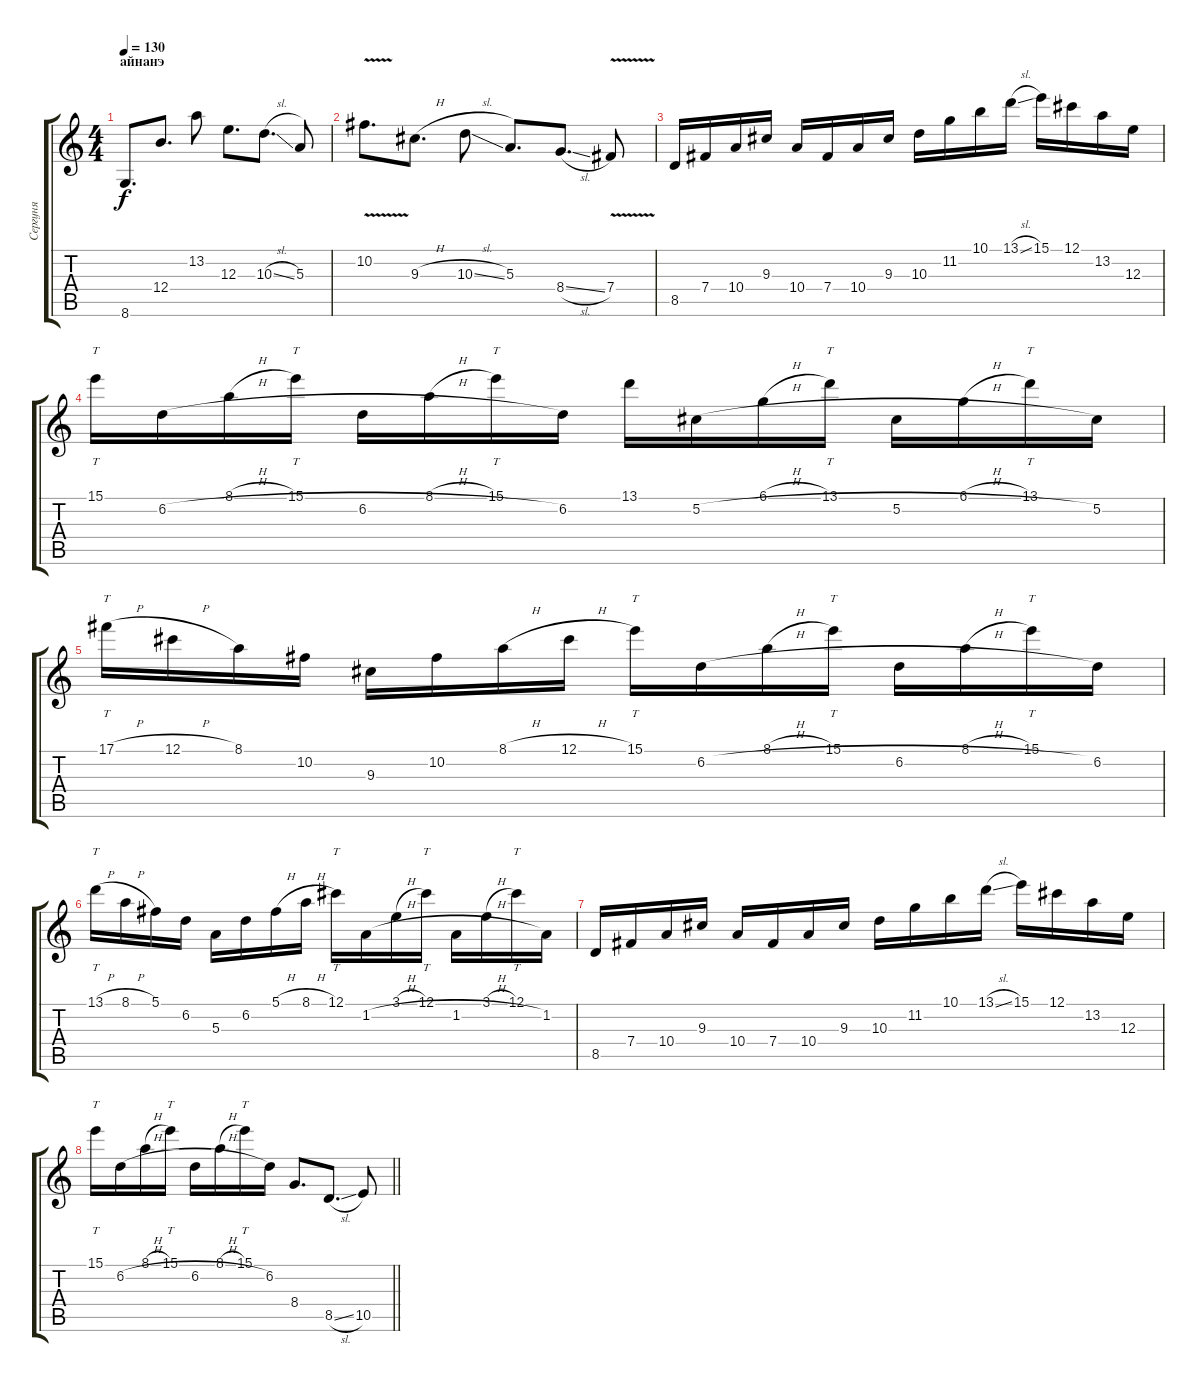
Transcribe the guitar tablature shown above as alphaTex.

\track ("Сергуня" "Сергуня") {instrument distortionguitar}
\staff {score tabs}
\tuning (Db4 Ab3 E3 B2 Gb2 B1) {hide}
\ts (4 4)
\section ("" "айнанэ")
\tempo 130
\clef g2
\ks c
8.6.8{d dy f} 12.4.8{d} 13.2.8 12.3.8{d} 10.3{sl}.8{d} 5.3.8 |
10.2{v}.8{d} 9.3{h}.8{d} 10.3{sl}.8 5.3.8{d} 8.4{sl}.8{d} 7.4{v}.8 |
8.5.16 7.4.16 10.4.16 9.3.16 10.4.16 7.4.16 10.4.16 9.3.16 10.3.16 11.2.16 10.1.16 13.1{sl}.16 15.1.16 12.1.16 13.2.16 12.3.16 |
15.1.16{tt} 6.2{h}.16 8.1{h}.16 15.1.16{tt} 6.2{h}.16 8.1{h}.16 15.1.16{tt} 6.2.16 13.1.16 5.2{h}.16 6.1{h}.16 13.1.16{tt} 5.2{h}.16 6.1{h}.16 13.1.16{tt} 5.2.16 |
17.1{h}.16{tt} 12.1{h}.16 8.1.16 10.2.16 9.3.16 10.2.16 8.1{h}.16 12.1{h}.16 15.1.16{tt} 6.2{h}.16 8.1{h}.16 15.1.16{tt} 6.2{h}.16 8.1{h}.16 15.1.16{tt} 6.2.16 |
13.1{h}.16{tt} 8.1{h}.16 5.1.16 6.2.16 5.3.16 6.2.16 5.1{h}.16 8.1{h}.16 12.1.16{tt} 1.2{h}.16 3.1{h}.16 12.1.16{tt} 1.2{h}.16 3.1{h}.16 12.1.16{tt} 1.2.16 |
8.5.16 7.4.16 10.4.16 9.3.16 10.4.16 7.4.16 10.4.16 9.3.16 10.3.16 11.2.16 10.1.16 13.1{sl}.16 15.1.16 12.1.16 13.2.16 12.3.16 |
\barLineRight lightlight
15.1.16{tt} 6.2{h}.16 8.1{h}.16 15.1.16{tt} 6.2{h}.16 8.1{h}.16 15.1.16{tt} 6.2.16 8.4.8{d} 8.5{sl}.8{d} 10.5.8
